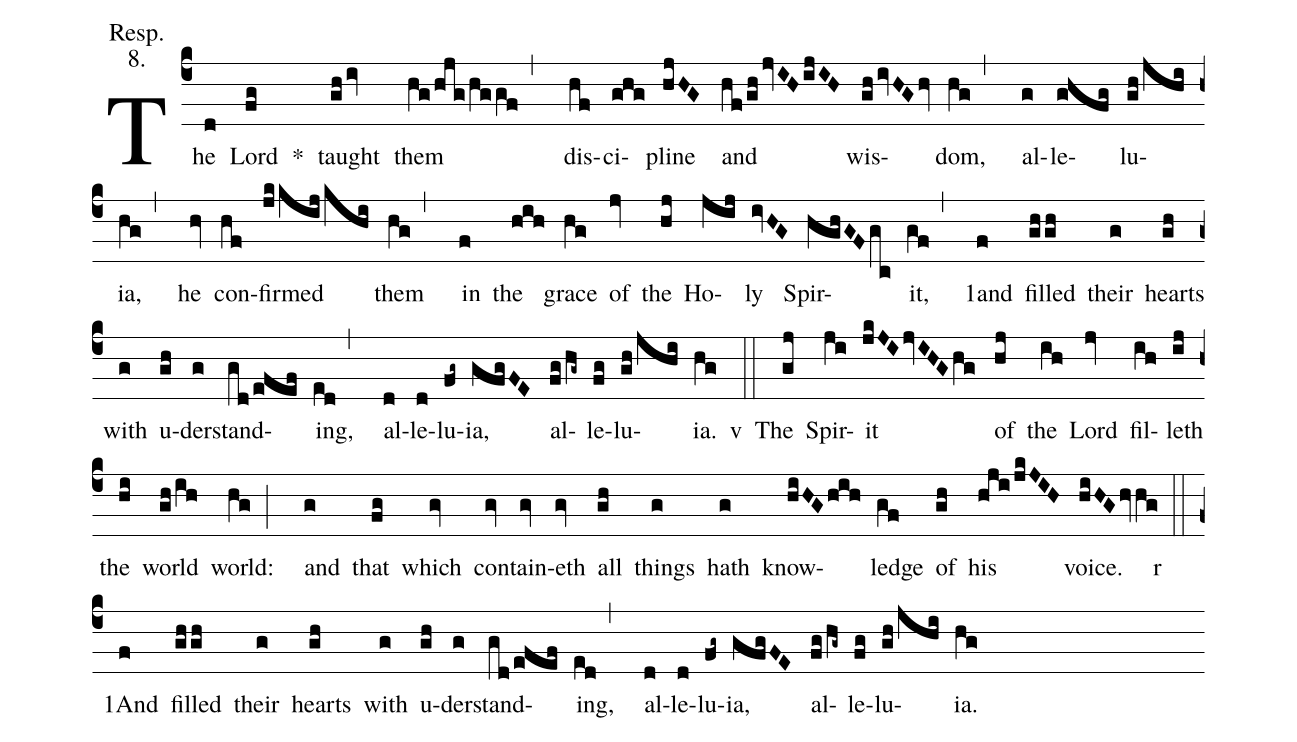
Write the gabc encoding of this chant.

annotation: Resp.;
annotation: 8.;
%%
(c4) The(d) Lord(fg) <sp>*</sp>() taught(ghiv) them(hg/hjg/hggf,) dis(hf)ci(ghg)pline(hjHG) and(hf/ghjvIHijIH) wis(ghivHGhv)dom,(hg,) al(g)le(ghfg)lu(gh/jhi)ia,(hg,) he(hv) con(hf)firmed(jkkijkhi) them(hg,) in(f) the(hih) grace(hg) of(jv) the(hj) Ho(jij)ly(ivHG) Spir(hghGFgc)it,(gf,) <sp>1</sp>and(f) filled(gh/gh) their(g) hearts(gh) with(g) u(gh)der(g)stand(gd/efef)ing,(ed,) al(d)le(d)lu(fg~)ia,(gfgFE) al(fg/hg~)le(fg)lu(gh/jhi)ia.(hg)

<sp>v</sp>(::) The(gj) Spir(ji)it(jkJIjvIHGhg) of(hj) the(ih) Lord(jv) fil(ih)leth(ij) the(hi) world(gh/ih) world:(hg;) and(g) that(fg) which(gv) con(gv)tain(gv)eth(gv) all(gh) things(g) hath(g) know(hiHGhih)ledge(gf) of(gh) his(hji/jkJIH) voice.(hiHGhvhg)

<sp>r</sp>(::) <sp>1</sp>And(f) filled(gh/gh) their(g) hearts(gh) with(g) u(gh)der(g)stand(gd/efef)ing,(ed,) al(d)le(d)lu(fg~)ia,(gfgFE) al(fg/hg~)le(fg)lu(gh/jhi)ia.(hg)
